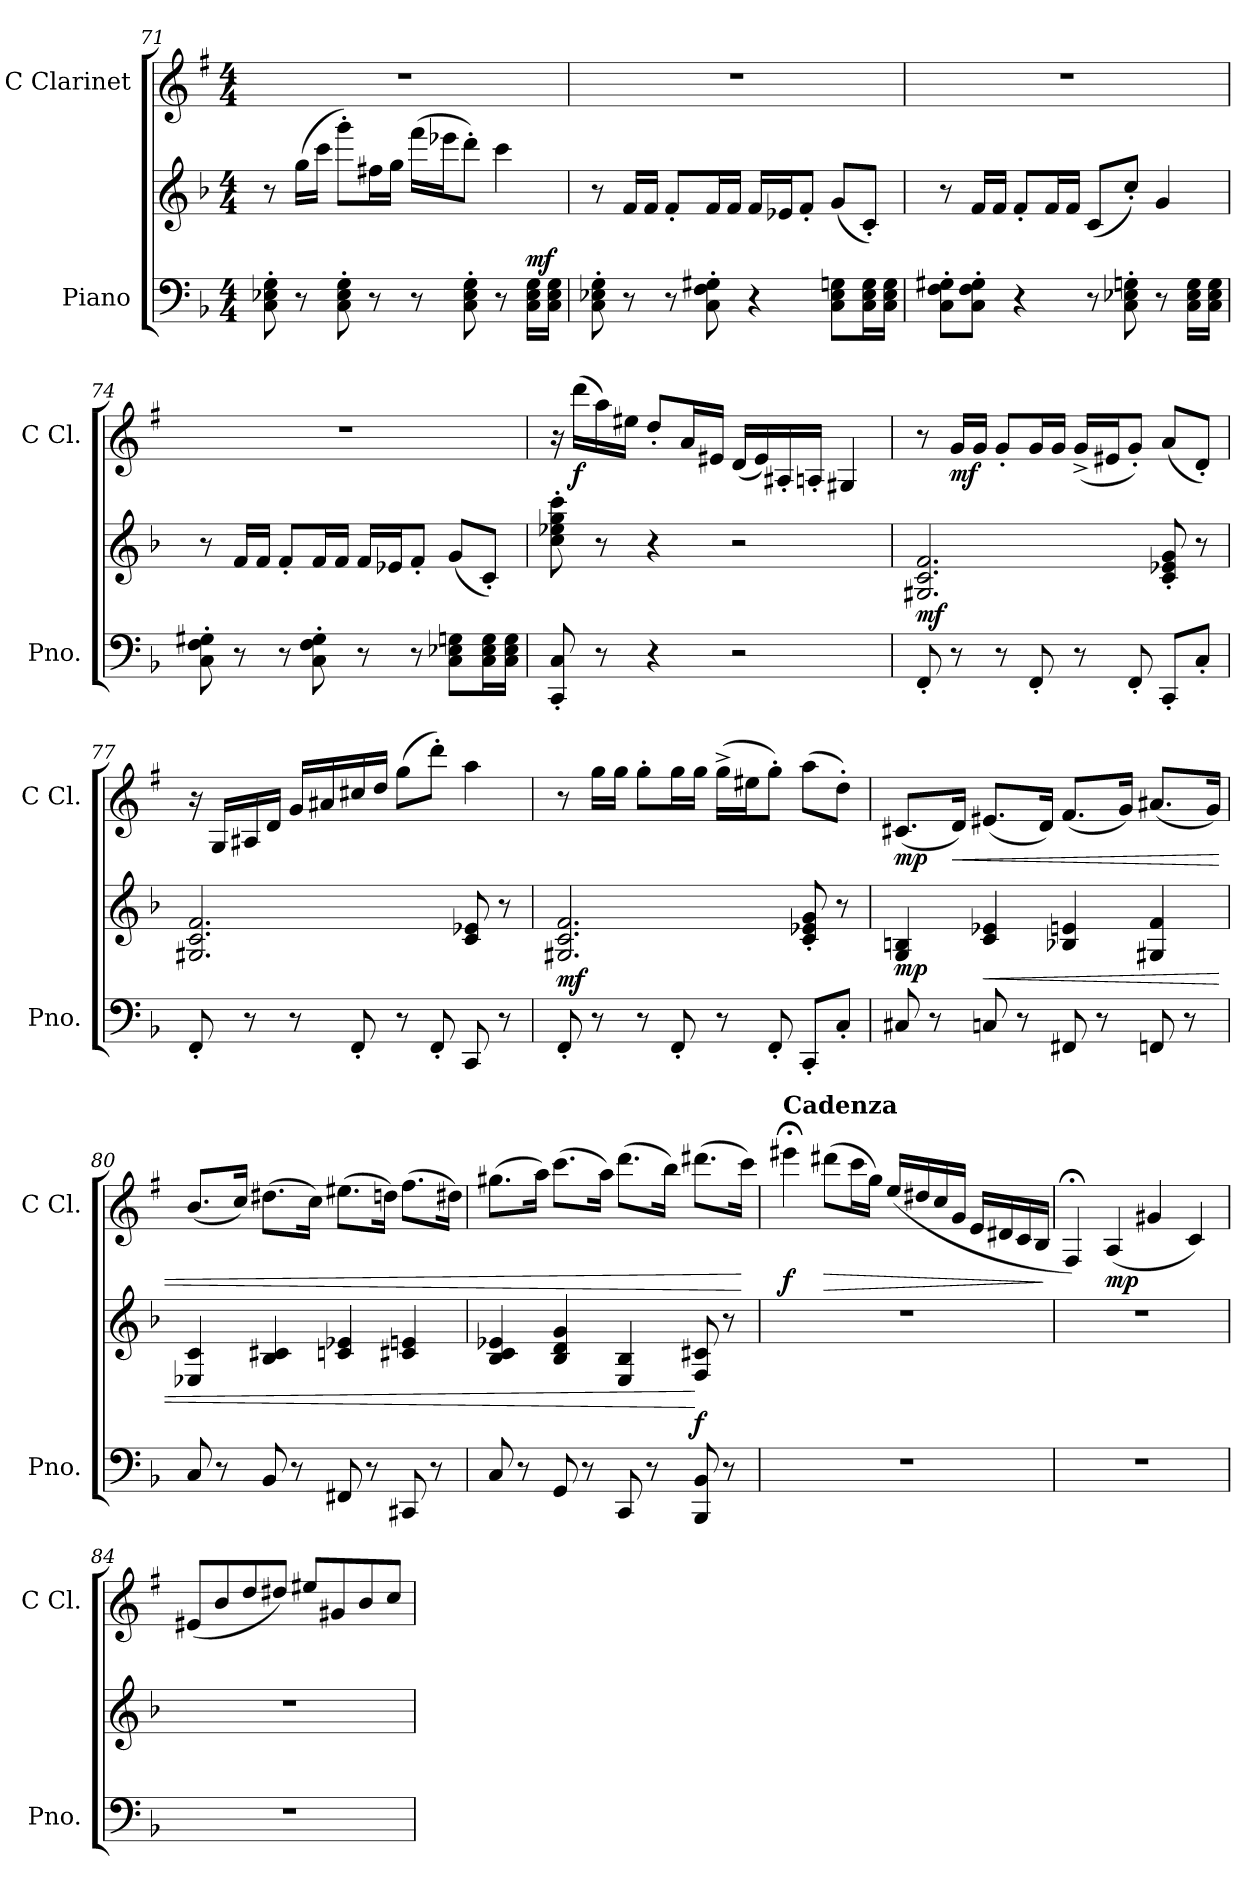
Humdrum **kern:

**kern	**kern	**dynam	**kern	**dynam
*part2	*part2	*part2	*part1	*part1
*staff3	*staff2	*staff2/3	*staff1	*staff1
*I"Piano	*	*	*I"C Clarinet	*
*I'Pno.	*	*	*I'C Cl.	*
*clefF4	*clefG2	*	*clefG2	*
*	*	*	*ITrd1c2	*
*k[b-]	*k[b-]	*	*k[b-]	*
*M4/4	*M4/4	*	*M4/4	*
=71	=71	=71	=71	=71
8C\' 8E-X\' 8G\'	8r	.	1r	.
8r	(16gg\LL	.	.	.
.	16ccc\JJ	.	.	.
8C\' 8E-\' 8G\'	8ggg'\L)	.	.	.
8r	16ff#X\L	.	.	.
.	16gg\JJ	.	.	.
8r	(16fff\LL	.	.	.
.	16eee-X\J	.	.	.
8C\' 8E-\' 8G\'	8ddd'\J)	.	.	.
8r	4ccc\	.	.	.
!	!	!LO:DY:a=2	!	!
16C\ 16E-\ 16G\LL	.	mf	.	.
16C\ 16E-\ 16G\JJ	.	.	.	.
!!LO:LB:g=z
=72	=72	=72	=72	=72
8C\' 8E-X\' 8G\'	8r	.	1r	.
8r	16f/LL	.	.	.
.	16f/JJ	.	.	.
8r	8f'/L	.	.	.
8C\' 8F\' 8G#X\'	16f/L	.	.	.
.	16f/JJ	.	.	.
4r	16f/LL	.	.	.
.	16e-X/J	.	.	.
.	8f'/J	.	.	.
8C\ 8E-\ 8Gn\L	(8g/L	.	.	.
16C\ 16E-\ 16G\L	8c'/J)	.	.	.
16C\ 16E-\ 16G\JJ	.	.	.	.
=73	=73	=73	=73	=73
8C\' 8F\' 8G#X\'L	8r	.	1r	.
8C\' 8F\' 8G#\'J	16f/LL	.	.	.
.	16f/JJ	.	.	.
4r	8f'/L	.	.	.
.	16f/L	.	.	.
.	16f/JJ	.	.	.
8r	(8c/L	.	.	.
8C\' 8E-X\' 8Gn\'	8cc'/J)	.	.	.
8r	4g/	.	.	.
16C\ 16E-\ 16G\LL	.	.	.	.
16C\ 16E-\ 16G\JJ	.	.	.	.
=74	=74	=74	=74	=74
8C\' 8F\' 8G#X\'	8r	.	1r	.
8r	16f/LL	.	.	.
.	16f/JJ	.	.	.
8r	8f'/L	.	.	.
8C\' 8F\' 8G#\'	16f/L	.	.	.
.	16f/JJ	.	.	.
8r	16f/LL	.	.	.
.	16e-X/J	.	.	.
8r	8f'/J	.	.	.
8C\ 8E-X\ 8Gn\L	(8g/L	.	.	.
16C\ 16E-\ 16G\L	8c'/J)	.	.	.
16C\ 16E-\ 16G\JJ	.	.	.	.
!!LO:PB:g=z
=75	=75	=75	=75	=75
8CC/' 8C/'	8cc\' 8ee-X\' 8gg\' 8ccc\'	.	16r	.
!	!	!	!	!LO:DY:b
.	.	.	(16ccc\LL	f
8r	8r	.	16gg\)	.
.	.	.	16dd#X\JJ	.
4r	4r	.	8cc'/L	.
.	.	.	16g/L	.
.	.	.	16d#X/JJ	.
2r	2r	.	(16c/LL	.
.	.	.	16d#/)	.
.	.	.	16G#X'/	.
.	.	.	16Gn'/JJ	.
.	.	.	4F#X/	.
=76	=76	=76	=76	=76
!	!	!LO:DY:b	!	!
8FF'/	2.G#X/ 2.c/ 2.f/	mf	8r	.
!	!	!	!	!LO:DY:b
8r	.	.	16f/LL	mf
.	.	.	16f/JJ	.
8r	.	.	8f'/L	.
8FF'/	.	.	16f/L	.
.	.	.	16f/JJ	.
8r	.	.	(16f^/LL	.
.	.	.	16d#X/J	.
8FF'/	.	.	8f'/J)	.
8CC'/L	8c/' 8e-X/' 8g/'	.	(8g/L	.
8C'/J	8r	.	8c'/J)	.
!!LO:LB:g=z
=77	=77	=77	=77	=77
8FF'/	2.G#X/ 2.c/ 2.f/	.	16r	.
.	.	.	16F/LL	.
8r	.	.	16G#X/	.
.	.	.	16c/JJ	.
8r	.	.	16f/LL	.
.	.	.	16g#X/	.
8FF'/	.	.	16bn/	.
.	.	.	16cc/JJ	.
8r	.	.	(8ff\L	.
8FF'/	.	.	8ccc'\J)	.
8CC/	8c/ 8e-X/	.	4gg\	.
8r	8r	.	.	.
=78	=78	=78	=78	=78
!	!	!LO:DY:a=2	!	!
8FF'/	2.G#X/ 2.c/ 2.f/	mf	8r	.
8r	.	.	16ff\LL	.
.	.	.	16ff\JJ	.
8r	.	.	8ff'\L	.
8FF'/	.	.	16ff\L	.
.	.	.	16ff\JJ	.
8r	.	.	(16ff^\LL	.
.	.	.	16dd#X\J	.
8FF'/	.	.	8ff'\J)	.
8CC'/L	8c/' 8e-X/' 8g/'	.	(8gg\L	.
8C'/J	8r	.	8cc'\J)	.
!!LO:LB:g=z
=79	=79	=79	=79	=79
!	!	!LO:DY:b	!	!LO:DY:b
8C#X/	4G/ 4Bn/	mp	(8.Bn/L	mp
8r	.	.	.	.
!	!	!	!	!LO:HP:b
.	.	.	16c/Jk)	<
!	!	!LO:HP:b	!	!
8Cn/	4c/ 4e-X/	<	(8.d#X/L	.
8r	.	.	.	.
.	.	.	16c/Jk)	.
8FF#X/	4B-X/ 4en/	.	(8.e/L	.
8r	.	.	.	.
.	.	.	16f/Jk)	.
8FFn/	4G#X/ 4f/	.	(8.g#X/L	.
8r	.	.	.	.
.	.	.	16f/Jk)	.
=80	=80	=80	=80	=80
8C/	4E-X/ 4c/	.	(8.a/L	.
8r	.	.	.	.
.	.	.	16b-/Jk)	.
8BB-/	4B-/ 4c#X/	.	(8.cc#X\L	.
8r	.	.	.	.
.	.	.	16b-\Jk)	.
8FF#X/	4cn/ 4e-X/	.	(8.dd#X\L	.
8r	.	.	.	.
.	.	.	16ccn\Jk)	.
8CC#X/	4c#X/ 4en/	.	(8.ee\L	.
8r	.	.	.	.
.	.	.	16cc#X\Jk)	.
=81	=81	=81	=81	=81
8C/	4B-/ 4c/ 4e-X/	.	(8.ff#X\L	.
8r	.	.	.	.
.	.	.	16gg\Jk)	.
8GG/	4B-/ 4d/ 4g/	.	(8.bb-\L	.
8r	.	.	.	.
.	.	.	16gg\Jk)	.
8CC/	4E/ 4B-/	.	(8.ccc\L	.
8r	.	.	.	.
.	.	.	16aa\Jk)	.
!	!	!LO:DY:n=1:a=2	!	!
8BBB-/ 8BB-/	8F/ 8c#X/	[ f	(8.ccc#X\L	.
8r	8r	.	.	.
.	.	.	16bb-\Jk)	[
!!LO:LB:g=z
=82	=82	=82	=82	=82
!	!	!	!LO:TX:a:B:t=Cadenza	!
!	!	!	!	!LO:DY:b
1r	1r	.	4ddd#X;<\	f
!	!	!	!	!LO:HP:b
.	.	.	(8ccc#X\L	>
.	.	.	16bb-\L	.
.	.	.	16ff\JJ)	.
.	.	.	(16dd/LL	.
.	.	.	16cc#X/	.
.	.	.	16b-/	.
.	.	.	16f/JJ	.
.	.	.	16d/LL	.
.	.	.	16c#X/	.
.	.	.	16B-/	.
.	.	.	16A/JJ	.
.	.	.	.	]
=83	=83	=83	=83	=83
1r	1r	.	4E;</)	.
!	!	!	!	!LO:DY:b
.	.	.	(4G/	mp
.	.	.	4f#X/	.
.	.	.	4B-/)	.
=84	=84	=84	=84	=84
1r	1r	.	(8d#X/L	.
.	.	.	8a/	.
.	.	.	8cc/	.
.	.	.	8cc#X/J)	.
.	.	.	8dd#X/L	.
.	.	.	8f#X/	.
.	.	.	8a/	.
.	.	.	8b-/J	.
=	=	=	=	=
*-	*-	*-	*-	*-
